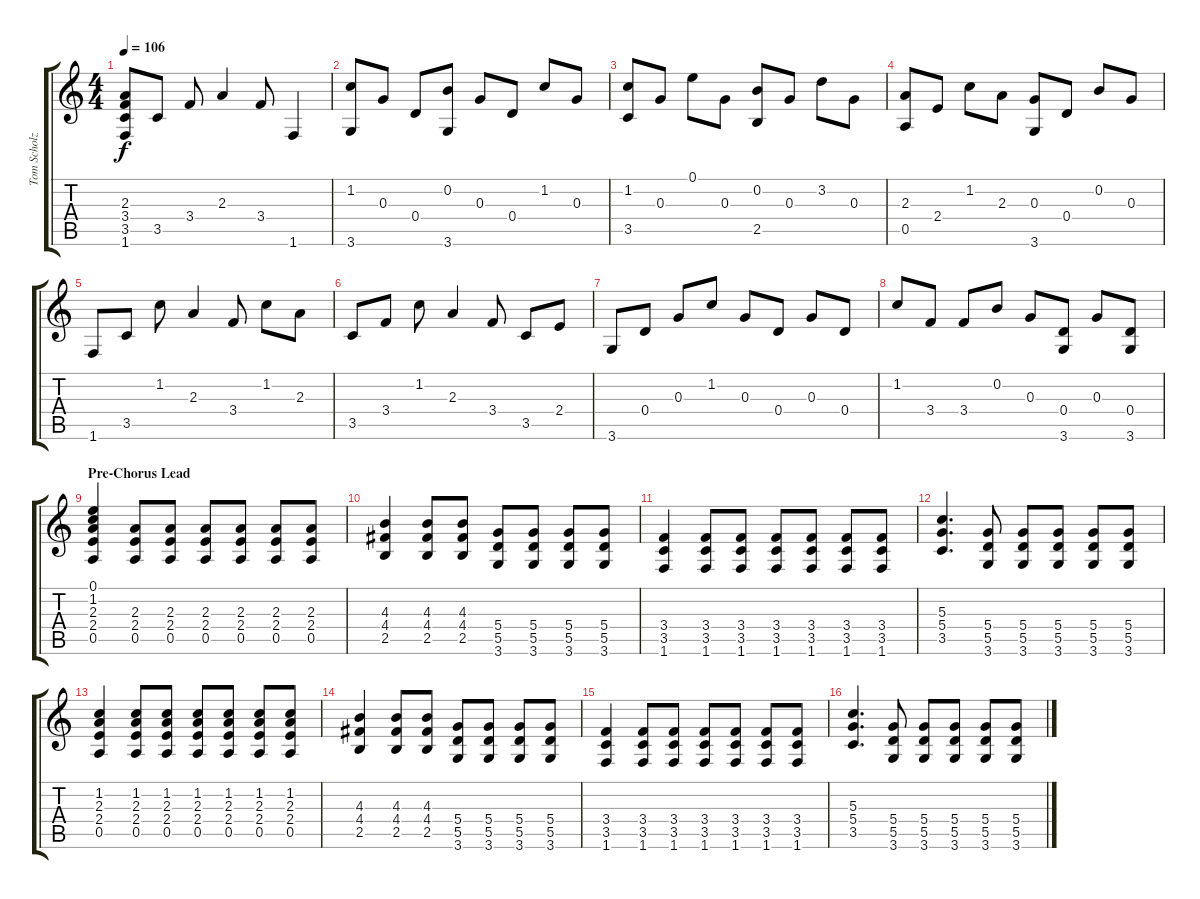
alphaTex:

\track ("Tom Scholz - Acoustic" "Tom Scholz") {instrument acousticguitarsteel}
\staff {score tabs}
\tuning (E4 B3 G3 D3 A2 E2) {hide}
\ts (4 4)
\tempo 106
\clef g2
\ks c
(2.3 3.4 3.5 1.6).8{dy f} 3.5.8 3.4.8 2.3.4 3.4.8 1.6.4 |
(1.2 3.6).8 0.3.8 0.4.8 (0.2 3.6).8 0.3.8 0.4.8 1.2.8 0.3.8 |
(1.2 3.5).8 0.3.8 0.1.8 0.3.8 (0.2 2.5).8 0.3.8 3.2.8 0.3.8 |
(2.3 0.5).8 2.4.8 1.2.8 2.3.8 (0.3 3.6).8 0.4.8 0.2.8 0.3.8 |
1.6.8 3.5.8 1.2.8 2.3.4 3.4.8 1.2.8 2.3.8 |
3.5.8 3.4.8 1.2.8 2.3.4 3.4.8 3.5.8 2.4.8 |
3.6.8 0.4.8 0.3.8 1.2.8 0.3.8 0.4.8 0.3.8 0.4.8 |
1.2.8 3.4.8 3.4.8 0.2.8 0.3.8 (0.4 3.6).8 0.3.8 (0.4 3.6).8 |
\section ("" "Pre-Chorus Lead")
(0.1 1.2 2.3 2.4 0.5).4 (2.3 2.4 0.5).8 (2.3 2.4 0.5).8 (2.3 2.4 0.5).8 (2.3 2.4 0.5).8 (2.3 2.4 0.5).8 (2.3 2.4 0.5).8 |
(4.3 4.4 2.5).4 (4.3 4.4 2.5).8 (4.3 4.4 2.5).8 (5.4 5.5 3.6).8 (5.4 5.5 3.6).8 (5.4 5.5 3.6).8 (5.4 5.5 3.6).8 |
(3.4 3.5 1.6).4 (3.4 3.5 1.6).8 (3.4 3.5 1.6).8 (3.4 3.5 1.6).8 (3.4 3.5 1.6).8 (3.4 3.5 1.6).8 (3.4 3.5 1.6).8 |
(5.3 5.4 3.5).4{d} (5.4 5.5 3.6).8 (5.4 5.5 3.6).8 (5.4 5.5 3.6).8 (5.4 5.5 3.6).8 (5.4 5.5 3.6).8 |
(1.2 2.3 2.4 0.5).4 (1.2 2.3 2.4 0.5).8 (1.2 2.3 2.4 0.5).8 (1.2 2.3 2.4 0.5).8 (1.2 2.3 2.4 0.5).8 (1.2 2.3 2.4 0.5).8 (1.2 2.3 2.4 0.5).8 |
(4.3 4.4 2.5).4 (4.3 4.4 2.5).8 (4.3 4.4 2.5).8 (5.4 5.5 3.6).8 (5.4 5.5 3.6).8 (5.4 5.5 3.6).8 (5.4 5.5 3.6).8 |
(3.4 3.5 1.6).4 (3.4 3.5 1.6).8 (3.4 3.5 1.6).8 (3.4 3.5 1.6).8 (3.4 3.5 1.6).8 (3.4 3.5 1.6).8 (3.4 3.5 1.6).8 |
(5.3 5.4 3.5).4{d} (5.4 5.5 3.6).8 (5.4 5.5 3.6).8 (5.4 5.5 3.6).8 (5.4 5.5 3.6).8 (5.4 5.5 3.6).8
